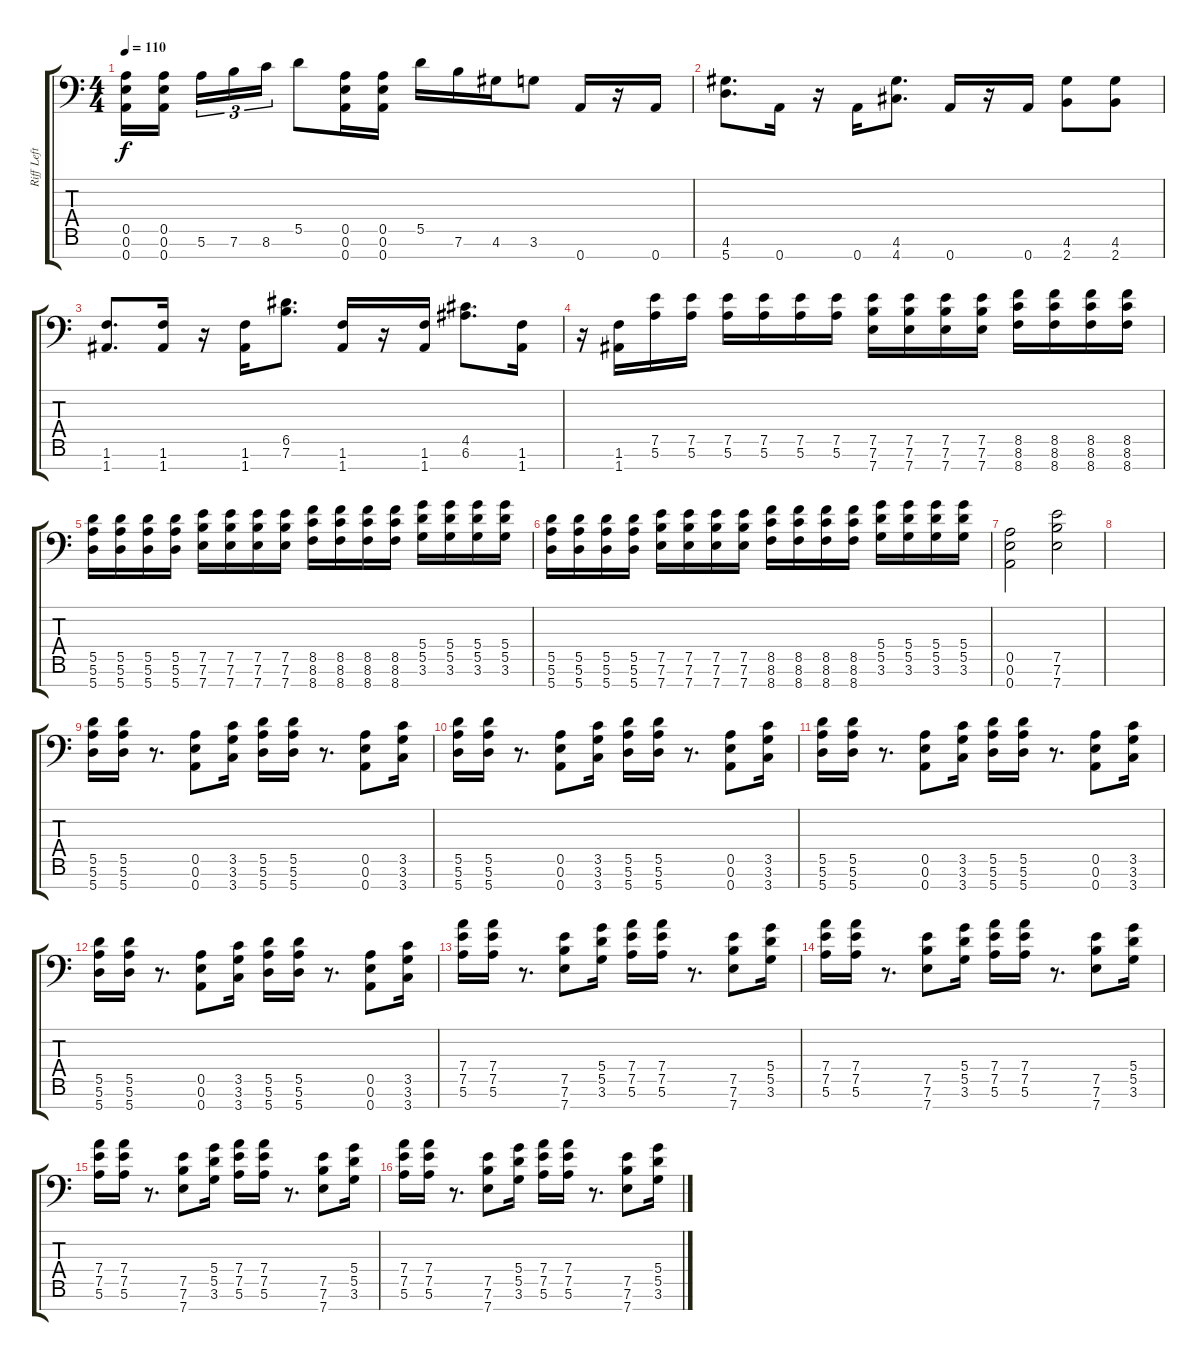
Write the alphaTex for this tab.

\track ("Riff Left" "Riff Left") {instrument distortionguitar}
\staff {score tabs}
\tuning (F4 C4 G3 D3 A2 E2 A1) {hide}
\ts (4 4)
\tempo 110
\clef f4
\ks c
(0.5 0.6 0.7).16{dy f} (0.5 0.6 0.7).16{beam splitsecondary} 5.6.16{tu (3 2)} 7.6.16{tu (3 2)} 8.6.16{tu (3 2)} 5.5.8 (0.5 0.6 0.7).16 (0.5 0.6 0.7).16 5.5.16 7.6.16 4.6.16 3.6.8 0.7.16 r.16 0.7.16 |
(4.6 5.7).8{d} 0.7.16 r.16 0.7.16 (4.6 4.7).8{d} 0.7.16 r.16 0.7.16 (4.6 2.7).8 (4.6 2.7).8 |
(1.6 1.7).8{d} (1.6 1.7).16 r.16 (1.6 1.7).16 (6.5 7.6).8{d} (1.6 1.7).16 r.16 (1.6 1.7).16 (4.5 6.6).8{d} (1.6 1.7).16 |
r.16 (1.6 1.7).16 (7.5 5.6).16 (7.5 5.6).16 (7.5 5.6).16 (7.5 5.6).16 (7.5 5.6).16 (7.5 5.6).16 (7.5 7.6 7.7).16 (7.5 7.6 7.7).16 (7.5 7.6 7.7).16 (7.5 7.6 7.7).16 (8.5 8.6 8.7).16 (8.5 8.6 8.7).16 (8.5 8.6 8.7).16 (8.5 8.6 8.7).16 |
(5.5 5.6 5.7).16 (5.5 5.6 5.7).16 (5.5 5.6 5.7).16 (5.5 5.6 5.7).16 (7.5 7.6 7.7).16 (7.5 7.6 7.7).16 (7.5 7.6 7.7).16 (7.5 7.6 7.7).16 (8.5 8.6 8.7).16 (8.5 8.6 8.7).16 (8.5 8.6 8.7).16 (8.5 8.6 8.7).16 (5.4 5.5 3.6).16 (5.4 5.5 3.6).16 (5.4 5.5 3.6).16 (5.4 5.5 3.6).16 |
(5.5 5.6 5.7).16 (5.5 5.6 5.7).16 (5.5 5.6 5.7).16 (5.5 5.6 5.7).16 (7.5 7.6 7.7).16 (7.5 7.6 7.7).16 (7.5 7.6 7.7).16 (7.5 7.6 7.7).16 (8.5 8.6 8.7).16 (8.5 8.6 8.7).16 (8.5 8.6 8.7).16 (8.5 8.6 8.7).16 (5.4 5.5 3.6).16 (5.4 5.5 3.6).16 (5.4 5.5 3.6).16 (5.4 5.5 3.6).16 |
(0.5 0.6 0.7).2 (7.5 7.6 7.7).2 |
|
(5.5 5.6 5.7).16 (5.5 5.6 5.7).16 r.8{d} (0.5 0.6 0.7).8 (3.5 3.6 3.7).16 (5.5 5.6 5.7).16 (5.5 5.6 5.7).16 r.8{d} (0.5 0.6 0.7).8 (3.5 3.6 3.7).16 |
(5.5 5.6 5.7).16 (5.5 5.6 5.7).16 r.8{d} (0.5 0.6 0.7).8 (3.5 3.6 3.7).16 (5.5 5.6 5.7).16 (5.5 5.6 5.7).16 r.8{d} (0.5 0.6 0.7).8 (3.5 3.6 3.7).16 |
(5.5 5.6 5.7).16 (5.5 5.6 5.7).16 r.8{d} (0.5 0.6 0.7).8 (3.5 3.6 3.7).16 (5.5 5.6 5.7).16 (5.5 5.6 5.7).16 r.8{d} (0.5 0.6 0.7).8 (3.5 3.6 3.7).16 |
(5.5 5.6 5.7).16 (5.5 5.6 5.7).16 r.8{d} (0.5 0.6 0.7).8 (3.5 3.6 3.7).16 (5.5 5.6 5.7).16 (5.5 5.6 5.7).16 r.8{d} (0.5 0.6 0.7).8 (3.5 3.6 3.7).16 |
(7.4 7.5 5.6).16 (7.4 7.5 5.6).16 r.8{d} (7.5 7.6 7.7).8 (5.4 5.5 3.6).16 (7.4 7.5 5.6).16 (7.4 7.5 5.6).16 r.8{d} (7.5 7.6 7.7).8 (5.4 5.5 3.6).16 |
(7.4 7.5 5.6).16 (7.4 7.5 5.6).16 r.8{d} (7.5 7.6 7.7).8 (5.4 5.5 3.6).16 (7.4 7.5 5.6).16 (7.4 7.5 5.6).16 r.8{d} (7.5 7.6 7.7).8 (5.4 5.5 3.6).16 |
(7.4 7.5 5.6).16 (7.4 7.5 5.6).16 r.8{d} (7.5 7.6 7.7).8 (5.4 5.5 3.6).16 (7.4 7.5 5.6).16 (7.4 7.5 5.6).16 r.8{d} (7.5 7.6 7.7).8 (5.4 5.5 3.6).16 |
(7.4 7.5 5.6).16 (7.4 7.5 5.6).16 r.8{d} (7.5 7.6 7.7).8 (5.4 5.5 3.6).16 (7.4 7.5 5.6).16 (7.4 7.5 5.6).16 r.8{d} (7.5 7.6 7.7).8 (5.4 5.5 3.6).16
